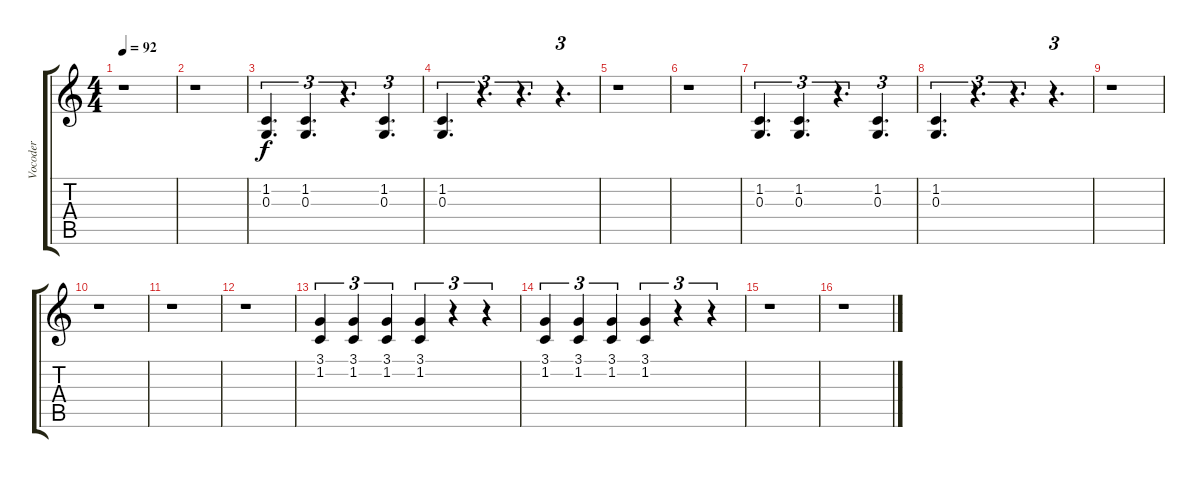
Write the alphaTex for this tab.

\track ("Vocoder" "Vocoder") {instrument clavinet}
\staff {score tabs}
\tuning (E4 B3 G3 D3 A2 E2) {hide}
\ts (4 4)
\tempo 92
\clef g2
\ks c
r.1{dy f} |
r.1 |
(1.2 0.3).4{d tu (3 2)} (1.2 0.3).4{d tu (3 2)} r.4{d tu (3 2)} (1.2 0.3).4{d tu (3 2)} |
(1.2 0.3).4{d tu (3 2)} r.4{d tu (3 2)} r.4{d tu (3 2)} r.4{d tu (3 2)} |
r.1 |
r.1 |
(1.2 0.3).4{d tu (3 2)} (1.2 0.3).4{d tu (3 2)} r.4{d tu (3 2)} (1.2 0.3).4{d tu (3 2)} |
(1.2 0.3).4{d tu (3 2)} r.4{d tu (3 2)} r.4{d tu (3 2)} r.4{d tu (3 2)} |
r.1 |
r.1 |
r.1 |
r.1 |
(3.1 1.2).4{tu (3 2)} (3.1 1.2).4{tu (3 2)} (3.1 1.2).4{tu (3 2)} (3.1 1.2).4{tu (3 2)} r.4{tu (3 2)} r.4{tu (3 2)} |
(3.1 1.2).4{tu (3 2)} (3.1 1.2).4{tu (3 2)} (3.1 1.2).4{tu (3 2)} (3.1 1.2).4{tu (3 2)} r.4{tu (3 2)} r.4{tu (3 2)} |
r.1 |
r.1
